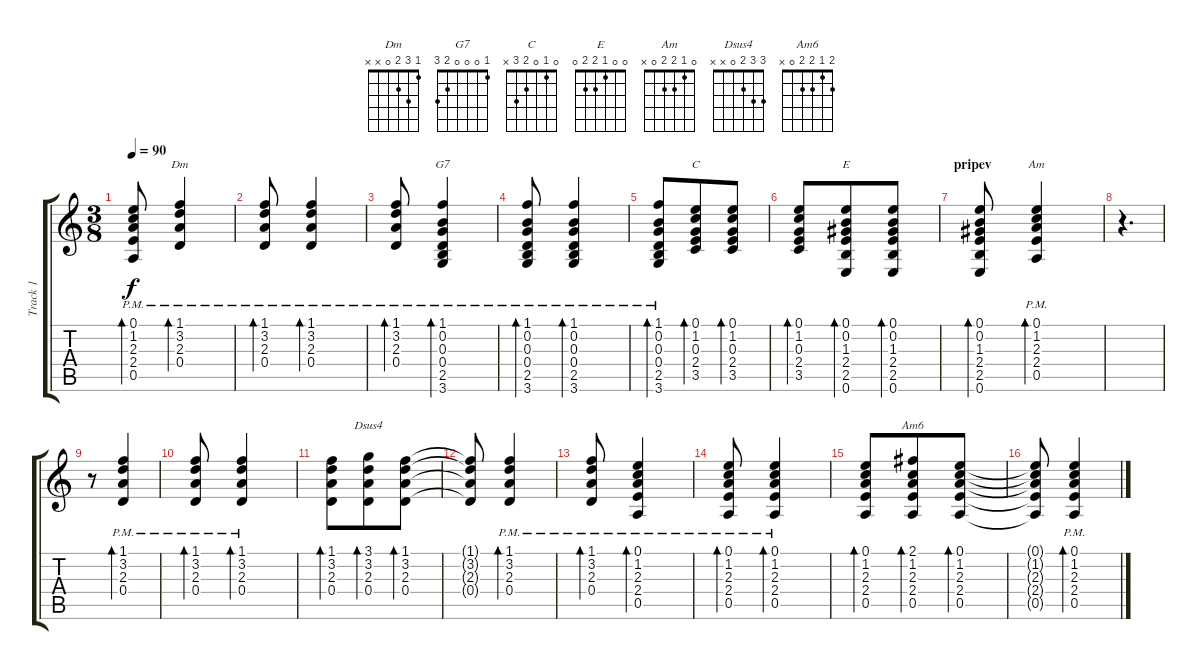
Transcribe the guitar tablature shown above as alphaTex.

\track ("Track 1" "Track 1") {instrument acousticguitarsteel}
\staff {score tabs}
\tuning (E4 B3 G3 D3 A2 E2) {hide}
\chord ("Dm" 1 3 2 0 x x)
\chord ("G7" 1 0 0 0 2 3)
\chord ("C" 0 1 0 2 3 x)
\chord ("E" 0 0 1 2 2 0)
\chord ("Am" 0 1 2 2 0 x)
\chord ("Dsus4" 3 3 2 0 x x)
\chord ("Am6" 2 1 2 2 0 x)
\ts (3 8)
\tempo 90
\clef g2
\ks c
(0.1{pm} 1.2{pm} 2.3{pm} 2.4{pm} 0.5{pm}).8{bd 30 dy f} (1.1{pm} 3.2{pm} 2.3{pm} 0.4{pm}).4{bd 30 ch "Dm"} |
(1.1{pm} 3.2{pm} 2.3{pm} 0.4{pm}).8{bd 30} (1.1{pm} 3.2{pm} 2.3{pm} 0.4{pm}).4{bd 30} |
(1.1{pm} 3.2{pm} 2.3{pm} 0.4{pm}).8{bd 30} (1.1{pm} 0.2{pm} 0.3{pm} 0.4{pm} 2.5{pm} 3.6{pm}).4{bd 30 ch "G7"} |
(1.1{pm} 0.2{pm} 0.3{pm} 0.4{pm} 2.5{pm} 3.6{pm}).8{bd 30} (1.1{pm} 0.2{pm} 0.3{pm} 0.4{pm} 2.5{pm} 3.6{pm}).4{bd 30} |
(1.1{pm} 0.2{pm} 0.3{pm} 0.4{pm} 2.5{pm} 3.6{pm}).8{bd 30} (0.1 1.2 0.3 2.4 3.5).8{bd 30 ch "C"} (0.1 1.2 0.3 2.4 3.5).8{bd 30} |
(0.1 1.2 0.3 2.4 3.5).8{bd 30} (0.1 0.2 1.3 2.4 2.5 0.6).8{bd 30 ch "E"} (0.1 0.2 1.3 2.4 2.5 0.6).8{bd 30} |
\section ("" "pripev")
(0.1 0.2 1.3 2.4 2.5 0.6).8{bd 30} (0.1{pm} 1.2{pm} 2.3{pm} 2.4{pm} 0.5{pm}).4{bd 30 ch "Am"} |
r.4{d} |
r.8 (1.1{pm} 3.2{pm} 2.3{pm} 0.4{pm}).4{bd 30} |
(1.1{pm} 3.2{pm} 2.3{pm} 0.4{pm}).8{bd 30} (1.1{pm} 3.2{pm} 2.3{pm} 0.4{pm}).4{bd 30} |
(1.1 3.2 2.3 0.4).8{bd 30} (3.1 3.2 2.3 0.4).8{bd 30 ch "Dsus4"} (1.1 3.2 2.3 0.4).8{bd 30} |
(1.1{t} 3.2{t} 2.3{t} 0.4{t}).8 (1.1{pm} 3.2{pm} 2.3{pm} 0.4{pm}).4{bd 30} |
(1.1{pm} 3.2{pm} 2.3{pm} 0.4{pm}).8{bd 30} (0.1{pm} 1.2{pm} 2.3{pm} 2.4{pm} 0.5{pm}).4{bd 30} |
(0.1{pm} 1.2{pm} 2.3{pm} 2.4{pm} 0.5{pm}).8{bd 30} (0.1{pm} 1.2{pm} 2.3{pm} 2.4{pm} 0.5{pm}).4{bd 30} |
(0.1 1.2 2.3 2.4 0.5).8{bd 30} (2.1 1.2 2.3 2.4 0.5).8{bd 30 ch "Am6"} (0.1 1.2 2.3 2.4 0.5).8{bd 30} |
(0.1{t} 1.2{t} 2.3{t} 2.4{t} 0.5{t}).8 (0.1{pm} 1.2{pm} 2.3{pm} 2.4{pm} 0.5{pm}).4{bd 30}
